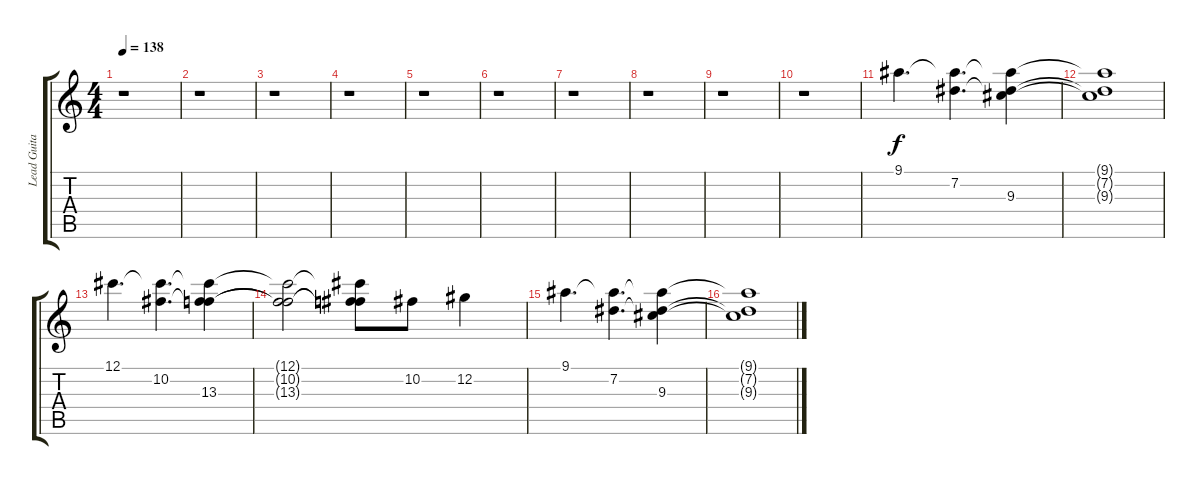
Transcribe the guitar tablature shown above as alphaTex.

\track ("Lead Guitar " "Lead Guita") {instrument distortionguitar}
\staff {score tabs}
\tuning (Db4 Ab3 E3 B2 Gb2 B1) {hide}
\ts (4 4)
\tempo 138
\clef g2
\ks c
r.1{dy f} |
r.1 |
r.1 |
r.1 |
r.1 |
r.1 |
r.1 |
r.1 |
r.1 |
r.1 |
9.1.4{d} (9.1{t} 7.2).4{d} (9.1{t} 7.2{t} 9.3).4 |
(9.1{t} 7.2{t} 9.3{t}).1 |
12.1.4{d} (12.1{t} 10.2).4{d} (12.1{t} 10.2{t} 13.3).4 |
(12.1{t} 10.2{t} 13.3{t}).2 (12.1{t} 10.2{t} 13.3{t}).8 10.2.8 12.2.4 |
9.1.4{d} (9.1{t} 7.2).4{d} (9.1{t} 7.2{t} 9.3).4 |
(9.1{t} 7.2{t} 9.3{t}).1
